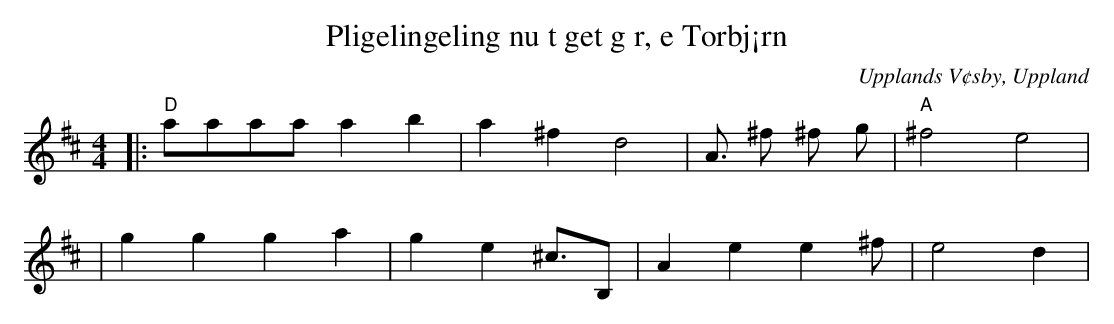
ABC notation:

X:1
T:Pligelingeling nu t get g r, e Torbj¡rn
O:Upplands V¢sby, Uppland
M:4/4
L:1/8
K:D
|: "D"aaaa a2 b2 |a2^f2 d4 | A3/2 ^f ^f g | "A"^f4 e4 |
| g2g2g2a2 |g2e2^c3/2B, | A2e2e2^f | ""e4 d2 |
:|
